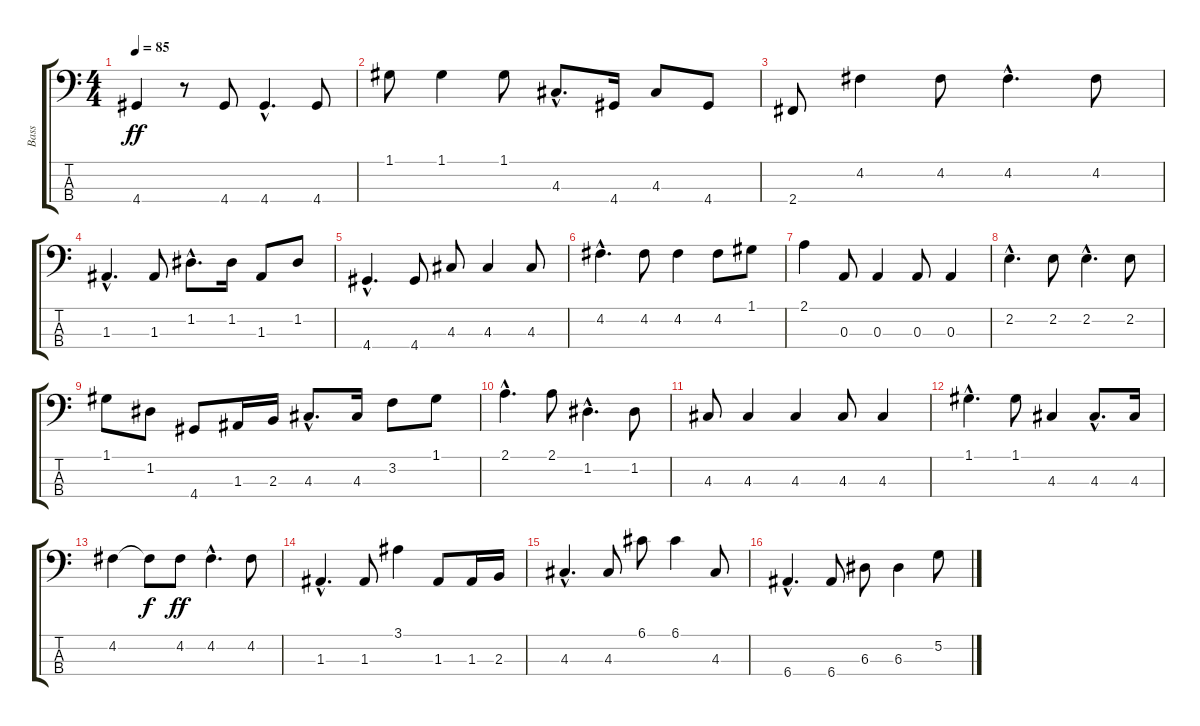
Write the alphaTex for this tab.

\track ("Bass" "Bass") {instrument electricbasspick}
\staff {score tabs}
\tuning (G2 D2 A1 E1) {hide}
\ts (4 4)
\tempo 85
\clef f4
\ks c
4.4.4{dy ff} r.8 4.4.8 4.4{hac}.4{d} 4.4.8 |
1.1.8 1.1.4 1.1.8 4.3{hac}.8{d} 4.4.16 4.3.8 4.4.8 |
2.4.8 4.2.4 4.2.8 4.2{hac}.4{d} 4.2.8 |
1.3{hac}.4{d} 1.3.8 1.2{hac}.8{d} 1.2.16 1.3.8 1.2.8 |
4.4{hac}.4{d} 4.4.8 4.3.8 4.3.4 4.3.8 |
4.2{hac}.4{d} 4.2.8 4.2.4 4.2.8 1.1.8 |
2.1.4 0.3.8 0.3.4 0.3.8 0.3.4 |
2.2{hac}.4{d} 2.2.8 2.2{hac}.4{d} 2.2.8 |
1.1.8 1.2.8 4.4.8 1.3.16 2.3.16 4.3{hac}.8{d} 4.3.16 3.2.8 1.1.8 |
2.1{hac}.4{d} 2.1.8 1.2{hac}.4{d} 1.2.8 |
4.3.8 4.3.4 4.3.4 4.3.8 4.3.4 |
1.1{hac}.4{d} 1.1.8 4.3.4 4.3{hac}.8{d} 4.3.16 |
4.2.4 4.2{t}.8{dy f} 4.2.8{dy ff} 4.2{hac}.4{d} 4.2.8 |
1.3{hac}.4{d} 1.3.8 3.1.4 1.3.8 1.3.16 2.3.16 |
4.3{hac}.4{d} 4.3.8 6.1.8 6.1.4 4.3.8 |
6.4{hac}.4{d} 6.4.8 6.3.8 6.3.4 5.2.8
